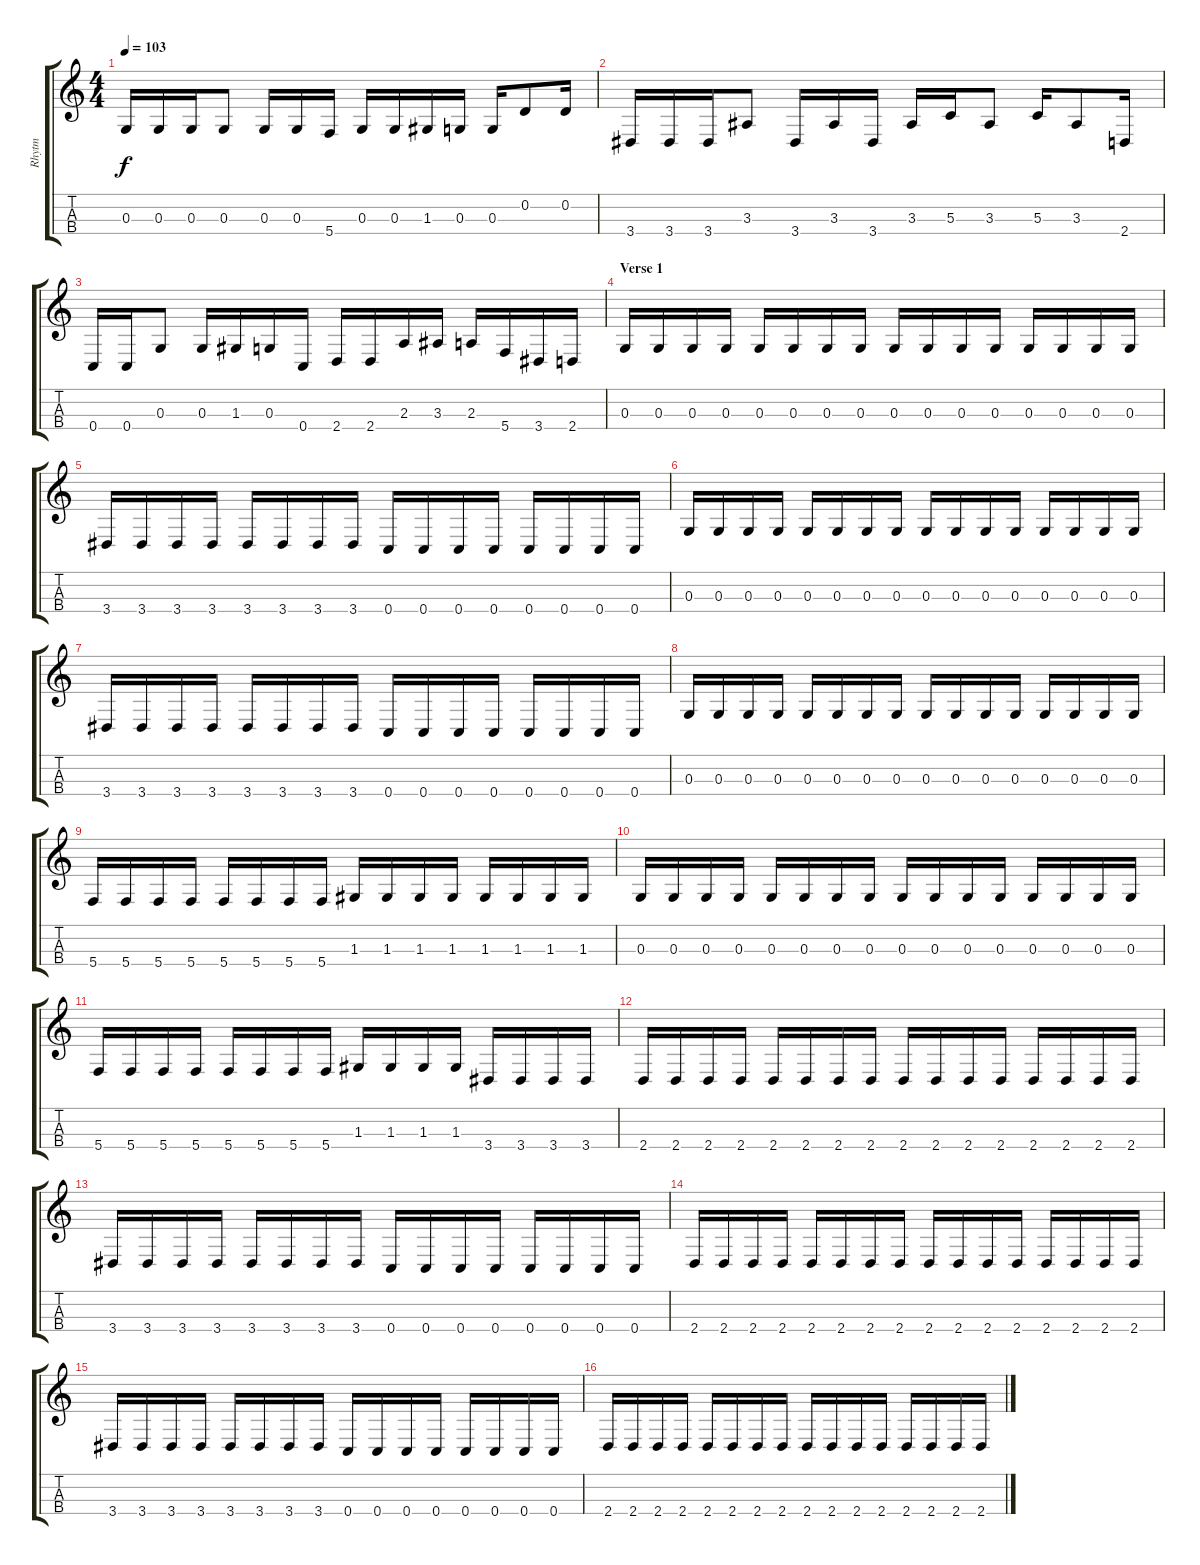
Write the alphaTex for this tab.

\track ("Rhytm" "Rhytm") {instrument distortionguitar}
\staff {score tabs}
\tuning (A3 D3 G2 C2) {hide}
\ts (4 4)
\tempo 103
\clef g2
\ks c
0.3.16{dy f} 0.3.16 0.3.16 0.3.8 0.3.16 0.3.16 5.4.16 0.3.16 0.3.16 1.3.16 0.3.16 0.3.16 0.2.8 0.2.16 |
3.4.16 3.4.16 3.4.16 3.3.8 3.4.16 3.3.16 3.4.16 3.3.16 5.3.16 3.3.8 5.3.16 3.3.8 2.4.16 |
0.4.16 0.4.16 0.3.8 0.3.16 1.3.16 0.3.16 0.4.16 2.4.16 2.4.16 2.3.16 3.3.16 2.3.16 5.4.16 3.4.16 2.4.16 |
\section ("" "Verse 1")
0.3.16 0.3.16 0.3.16 0.3.16 0.3.16 0.3.16 0.3.16 0.3.16 0.3.16 0.3.16 0.3.16 0.3.16 0.3.16 0.3.16 0.3.16 0.3.16 |
3.4.16 3.4.16 3.4.16 3.4.16 3.4.16 3.4.16 3.4.16 3.4.16 0.4.16 0.4.16 0.4.16 0.4.16 0.4.16 0.4.16 0.4.16 0.4.16 |
0.3.16 0.3.16 0.3.16 0.3.16 0.3.16 0.3.16 0.3.16 0.3.16 0.3.16 0.3.16 0.3.16 0.3.16 0.3.16 0.3.16 0.3.16 0.3.16 |
3.4.16 3.4.16 3.4.16 3.4.16 3.4.16 3.4.16 3.4.16 3.4.16 0.4.16 0.4.16 0.4.16 0.4.16 0.4.16 0.4.16 0.4.16 0.4.16 |
0.3.16 0.3.16 0.3.16 0.3.16 0.3.16 0.3.16 0.3.16 0.3.16 0.3.16 0.3.16 0.3.16 0.3.16 0.3.16 0.3.16 0.3.16 0.3.16 |
5.4.16 5.4.16 5.4.16 5.4.16 5.4.16 5.4.16 5.4.16 5.4.16 1.3.16 1.3.16 1.3.16 1.3.16 1.3.16 1.3.16 1.3.16 1.3.16 |
0.3.16 0.3.16 0.3.16 0.3.16 0.3.16 0.3.16 0.3.16 0.3.16 0.3.16 0.3.16 0.3.16 0.3.16 0.3.16 0.3.16 0.3.16 0.3.16 |
5.4.16 5.4.16 5.4.16 5.4.16 5.4.16 5.4.16 5.4.16 5.4.16 1.3.16 1.3.16 1.3.16 1.3.16 3.4.16 3.4.16 3.4.16 3.4.16 |
2.4.16 2.4.16 2.4.16 2.4.16 2.4.16 2.4.16 2.4.16 2.4.16 2.4.16 2.4.16 2.4.16 2.4.16 2.4.16 2.4.16 2.4.16 2.4.16 |
3.4.16 3.4.16 3.4.16 3.4.16 3.4.16 3.4.16 3.4.16 3.4.16 0.4.16 0.4.16 0.4.16 0.4.16 0.4.16 0.4.16 0.4.16 0.4.16 |
2.4.16 2.4.16 2.4.16 2.4.16 2.4.16 2.4.16 2.4.16 2.4.16 2.4.16 2.4.16 2.4.16 2.4.16 2.4.16 2.4.16 2.4.16 2.4.16 |
3.4.16 3.4.16 3.4.16 3.4.16 3.4.16 3.4.16 3.4.16 3.4.16 0.4.16 0.4.16 0.4.16 0.4.16 0.4.16 0.4.16 0.4.16 0.4.16 |
2.4.16 2.4.16 2.4.16 2.4.16 2.4.16 2.4.16 2.4.16 2.4.16 2.4.16 2.4.16 2.4.16 2.4.16 2.4.16 2.4.16 2.4.16 2.4.16
